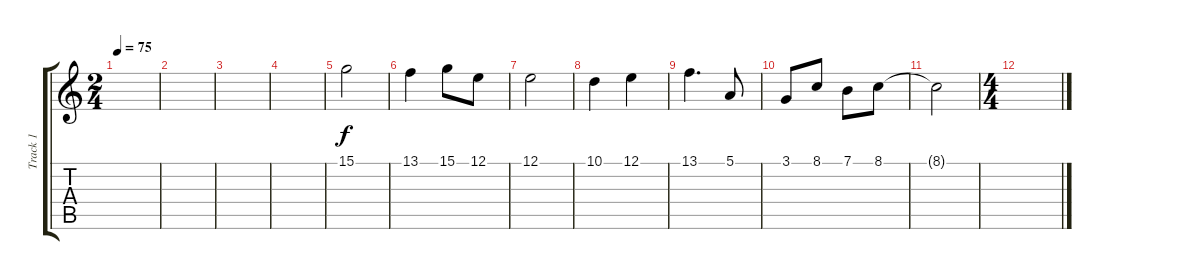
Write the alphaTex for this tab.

\track ("Track 1" "Track 1") {instrument violin}
\staff {score tabs}
\tuning (E4 B3 G3 D3 A2 E2) {hide}
\ts (2 4)
\tempo 75
\clef g2
\ks c
|
|
|
|
15.1.2 |
13.1.4 15.1.8 12.1.8 |
12.1.2 |
10.1.4 12.1.4 |
13.1.4{d} 5.1.8 |
3.1.8 8.1.8 7.1.8 8.1.8 |
8.1{t}.2 |
\ts (4 4)
